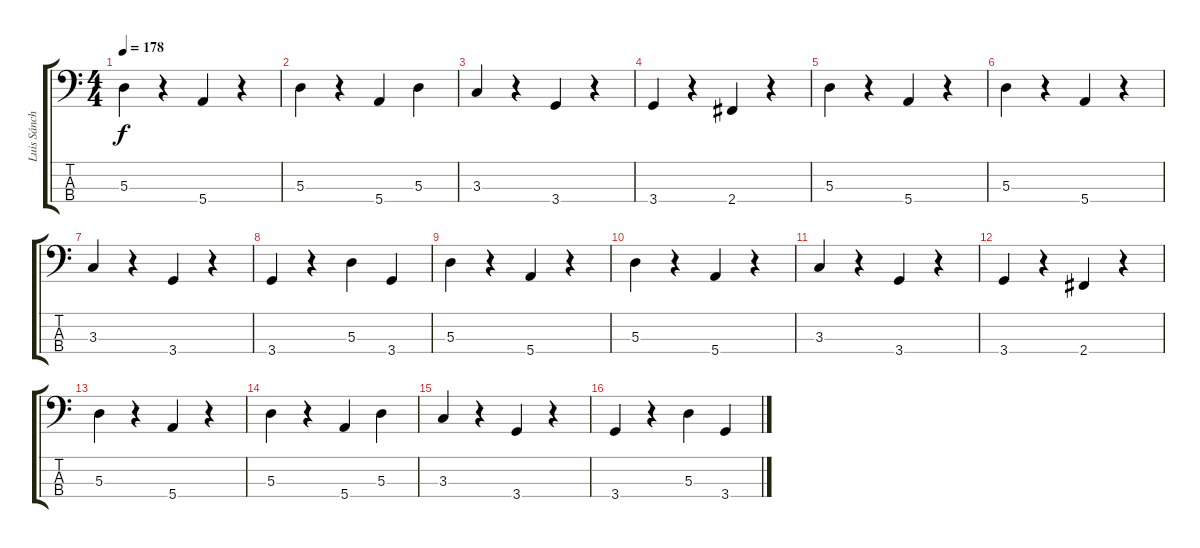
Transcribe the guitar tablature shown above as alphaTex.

\track ("Luis Sánchez" "Luis Sánch") {instrument electricbassfinger}
\staff {score tabs}
\tuning (G2 D2 A1 E1) {hide}
\ts (4 4)
\tempo 178
\clef f4
\ks c
5.3.4{dy f} r.4 5.4.4 r.4 |
5.3.4 r.4 5.4.4 5.3.4 |
3.3.4 r.4 3.4.4 r.4 |
3.4.4 r.4 2.4.4 r.4 |
5.3.4 r.4 5.4.4 r.4 |
5.3.4 r.4 5.4.4 r.4 |
3.3.4 r.4 3.4.4 r.4 |
3.4.4 r.4 5.3.4 3.4.4 |
5.3.4 r.4 5.4.4 r.4 |
5.3.4 r.4 5.4.4 r.4 |
3.3.4 r.4 3.4.4 r.4 |
3.4.4 r.4 2.4.4 r.4 |
5.3.4 r.4 5.4.4 r.4 |
5.3.4 r.4 5.4.4 5.3.4 |
3.3.4 r.4 3.4.4 r.4 |
3.4.4 r.4 5.3.4 3.4.4
